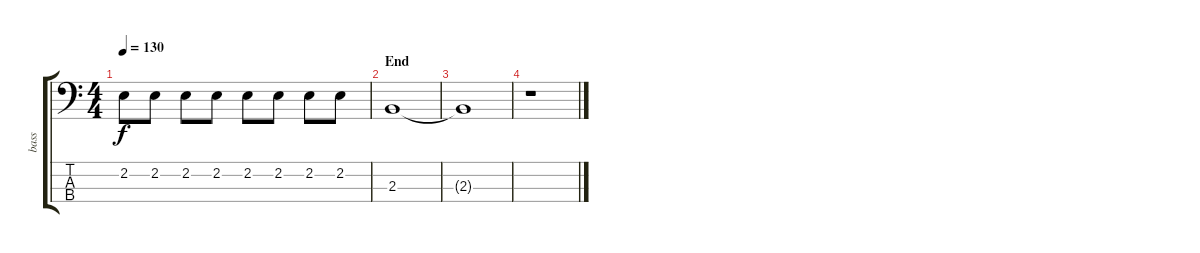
\track ("bass" "bass") {instrument electricbassfinger}
\staff {score tabs}
\tuning (G2 D2 A1 E1) {hide}
\ts (4 4)
\tempo 130
\clef f4
\ks c
2.2.8{dy f} 2.2.8 2.2.8 2.2.8 2.2.8 2.2.8 2.2.8 2.2.8 |
\section ("" "End")
2.3.1 |
2.3{t}.1 |
r.1
